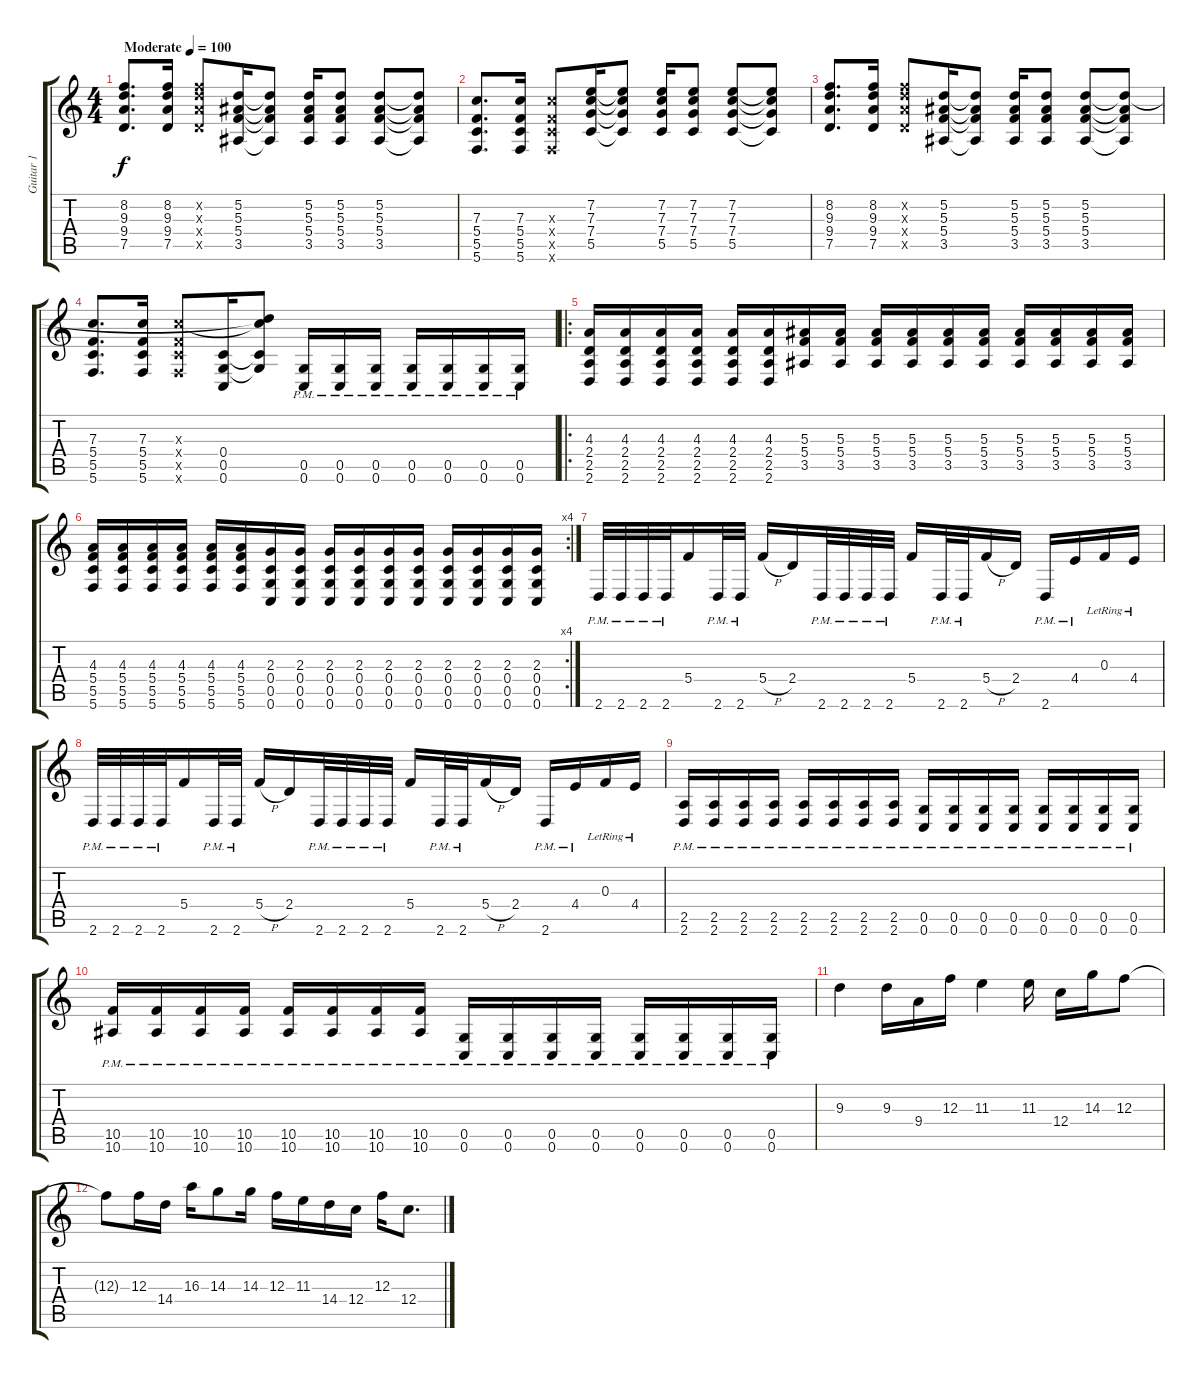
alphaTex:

\track ("Guitar 1" "Guitar 1") {instrument distortionguitar}
\staff {score tabs}
\tuning (D4 A3 F3 C3 G2 C2) {hide}
\ts (4 4)
\tempo (100 "Moderate")
\clef g2
\ks c
(8.2 9.3 9.4 7.5).8{d dy f instrument acousticguitarsteel} (8.2 9.3 9.4 7.5).16 (8.2{x} 9.3{x} 9.4{x} 7.5{x}).8 (5.2 5.3 5.4 3.5).16 (5.2{t} 5.3{t} 5.4{t} 3.5{t}).8 (5.2 5.3 5.4 3.5).16 (5.2 5.3 5.4 3.5).8 (5.2 5.3 5.4 3.5).8 (5.2{t} 5.3{t} 5.4{t} 3.5{t}).8 |
(7.3 5.4 5.5 5.6).8{d instrument acousticguitarsteel} (7.3 5.4 5.5 5.6).16 (7.3{x} 5.4{x} 5.5{x} 5.6{x}).8 (7.2 7.3 7.4 5.5).16 (7.2{t} 7.3{t} 7.4{t} 5.5{t}).8 (7.2 7.3 7.4 5.5).16 (7.2 7.3 7.4 5.5).8 (7.2 7.3 7.4 5.5).8 (7.2{t} 7.3{t} 7.4{t} 5.5{t}).8 |
(8.2 9.3 9.4 7.5).8{d instrument acousticguitarsteel} (8.2 9.3 9.4 7.5).16 (8.2{x} 9.3{x} 9.4{x} 7.5{x}).8 (5.2 5.3 5.4 3.5).16 (5.2{t} 5.3{t} 5.4{t} 3.5{t}).8 (5.2 5.3 5.4 3.5).16 (5.2 5.3 5.4 3.5).8 (5.2 5.3 5.4 3.5).8 (5.2{t} 5.3{t} 5.4{t} 3.5{t}).8 |
(7.3 5.4 5.5 5.6).8{d instrument acousticguitarsteel} (7.3 5.4 5.5 5.6).16 (7.3{x} 5.4{x} 5.5{x} 5.6{x}).8 (0.4 0.5 0.6).16{instrument distortionguitar} (5.2{t} 7.3{t} 0.4{t} 0.5{t}).8 (0.5{pm} 0.6{pm}).16 (0.5{pm} 0.6{pm}).16 (0.5{pm} 0.6{pm}).16 (0.5{pm} 0.6{pm}).16 (0.5{pm} 0.6{pm}).16 (0.5{pm} 0.6{pm}).16 (0.5{pm} 0.6{pm}).16 |
\ro
(4.3 2.4 2.5 2.6).16 (4.3 2.4 2.5 2.6).16 (4.3 2.4 2.5 2.6).16 (4.3 2.4 2.5 2.6).16 (4.3 2.4 2.5 2.6).16 (4.3 2.4 2.5 2.6).16 (5.3 5.4 3.5).16 (5.3 5.4 3.5).16 (5.3 5.4 3.5).16 (5.3 5.4 3.5).16 (5.3 5.4 3.5).16 (5.3 5.4 3.5).16 (5.3 5.4 3.5).16 (5.3 5.4 3.5).16 (5.3 5.4 3.5).16 (5.3 5.4 3.5).16 |
\rc 4
(4.3 5.4 5.5 5.6).16 (4.3 5.4 5.5 5.6).16 (4.3 5.4 5.5 5.6).16 (4.3 5.4 5.5 5.6).16 (4.3 5.4 5.5 5.6).16 (4.3 5.4 5.5 5.6).16 (2.3 0.4 0.5 0.6).16 (2.3 0.4 0.5 0.6).16 (2.3 0.4 0.5 0.6).16 (2.3 0.4 0.5 0.6).16 (2.3 0.4 0.5 0.6).16 (2.3 0.4 0.5 0.6).16 (2.3 0.4 0.5 0.6).16 (2.3 0.4 0.5 0.6).16 (2.3 0.4 0.5 0.6).16 (2.3 0.4 0.5 0.6).16 |
2.6{pm}.32 2.6{pm}.32 2.6{pm}.32 2.6{pm}.32 5.4.16 2.6{pm}.32 2.6{pm}.32 5.4{h}.16 2.4.16 2.6{pm}.32 2.6{pm}.32 2.6{pm}.32 2.6{pm}.32 5.4.16 2.6{pm}.32 2.6{pm}.32 5.4{h}.16 2.4.16 2.6{pm}.16 4.4{pm}.16 0.3{lr}.16 4.4{lr}.16 |
2.6{pm}.32 2.6{pm}.32 2.6{pm}.32 2.6{pm}.32 5.4.16 2.6{pm}.32 2.6{pm}.32 5.4{h}.16 2.4.16 2.6{pm}.32 2.6{pm}.32 2.6{pm}.32 2.6{pm}.32 5.4.16 2.6{pm}.32 2.6{pm}.32 5.4{h}.16 2.4.16 2.6{pm}.16 4.4{pm}.16 0.3{lr}.16 4.4{lr}.16 |
(2.5{pm} 2.6{pm}).16 (2.5{pm} 2.6{pm}).16 (2.5{pm} 2.6{pm}).16 (2.5{pm} 2.6{pm}).16 (2.5{pm} 2.6{pm}).16 (2.5{pm} 2.6{pm}).16 (2.5{pm} 2.6{pm}).16 (2.5{pm} 2.6{pm}).16 (0.5{pm} 0.6{pm}).16 (0.5{pm} 0.6{pm}).16 (0.5{pm} 0.6{pm}).16 (0.5{pm} 0.6{pm}).16 (0.5{pm} 0.6{pm}).16 (0.5{pm} 0.6{pm}).16 (0.5{pm} 0.6{pm}).16 (0.5{pm} 0.6{pm}).16 |
(10.5{pm} 10.6{pm}).16 (10.5{pm} 10.6{pm}).16 (10.5{pm} 10.6{pm}).16 (10.5{pm} 10.6{pm}).16 (10.5{pm} 10.6{pm}).16 (10.5{pm} 10.6{pm}).16 (10.5{pm} 10.6{pm}).16 (10.5{pm} 10.6{pm}).16 (0.5{pm} 0.6{pm}).16 (0.5{pm} 0.6{pm}).16 (0.5{pm} 0.6{pm}).16 (0.5{pm} 0.6{pm}).16 (0.5{pm} 0.6{pm}).16 (0.5{pm} 0.6{pm}).16 (0.5{pm} 0.6{pm}).16 (0.5{pm} 0.6{pm}).16 |
9.3.4 9.3.16 9.4.16 12.3.16 11.3.4 11.3.16 12.4.16 14.3.16 12.3.8 |
12.3{t}.8 12.3.16 14.4.16 16.3.16 14.3.8 14.3.16 12.3.16 11.3.16 14.4.16 12.4.16 12.3.16 12.4.8{d}
